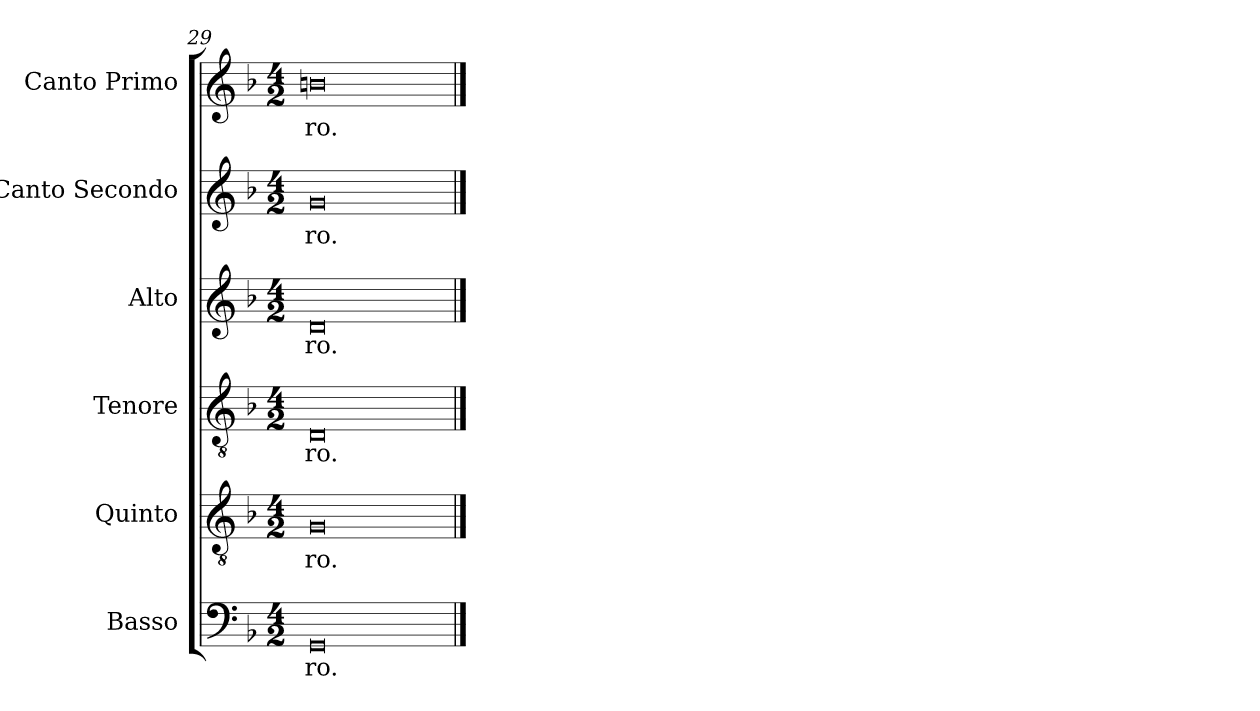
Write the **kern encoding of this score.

**kern	**text	**kern	**text	**kern	**text	**kern	**text	**kern	**text	**kern	**text
*part6	*part6	*part5	*part5	*part4	*part4	*part3	*part3	*part2	*part2	*part1	*part1
*staff6	*staff6	*staff5	*staff5	*staff4	*staff4	*staff3	*staff3	*staff2	*staff2	*staff1	*staff1
*I"Basso	*	*I"Quinto	*	*I"Tenore	*	*I"Alto	*	*I"Canto Secondo	*	*I"Canto Primo	*
*I'B	*	*	*	*I'T	*	*I'A	*	*I'C 2	*	*I'C 1	*
*clefF4	*	*clefGv2	*	*clefGv2	*	*clefG2	*	*clefG2	*	*clefG2	*
*k[b-]	*	*k[b-]	*	*k[b-]	*	*k[b-]	*	*k[b-]	*	*k[b-]	*
*F:	*	*F:	*	*F:	*	*F:	*	*F:	*	*F:	*
*M4/2	*	*M4/2	*	*M4/2	*	*M4/2	*	*M4/2	*	*M4/2	*
=29	=29	=29	=29	=29	=29	=29	=29	=29	=29	=29	=29
!	!LO:LY:b	!	!LO:LY:b	!	!LO:LY:b	!	!LO:LY:b	!	!LO:LY:b	!	!LO:LY:b
0GG	-ro.	0G	-ro.	0D	-ro.	0d	-ro.	0g	-ro.	0bn	-ro.
==	==	==	==	==	==	==	==	==	==	==	==
*-	*-	*-	*-	*-	*-	*-	*-	*-	*-	*-	*-
